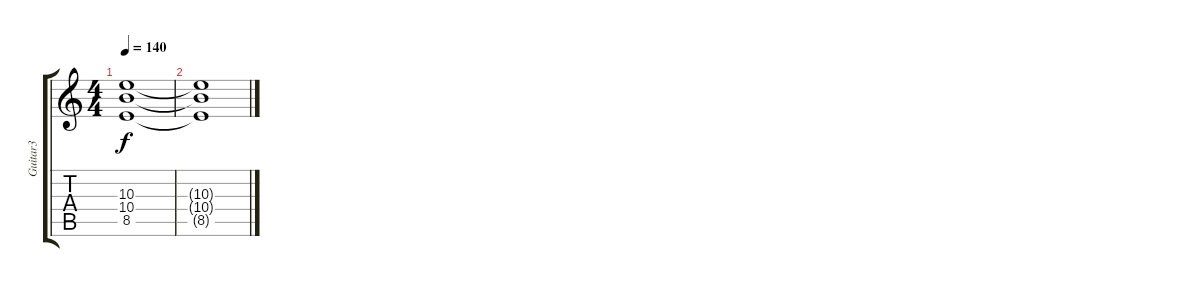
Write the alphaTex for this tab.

\track ("Guitar3" "Guitar3") {instrument distortionguitar}
\staff {score tabs}
\tuning (Eb4 Bb3 Gb3 Db3 Ab2 Eb2) {hide}
\ts (4 4)
\tempo 140
\clef g2
\ks c
(10.3{t} 10.4{t} 8.5{t}).1{dy f} |
(10.3{t} 10.4{t} 8.5{t}).1
